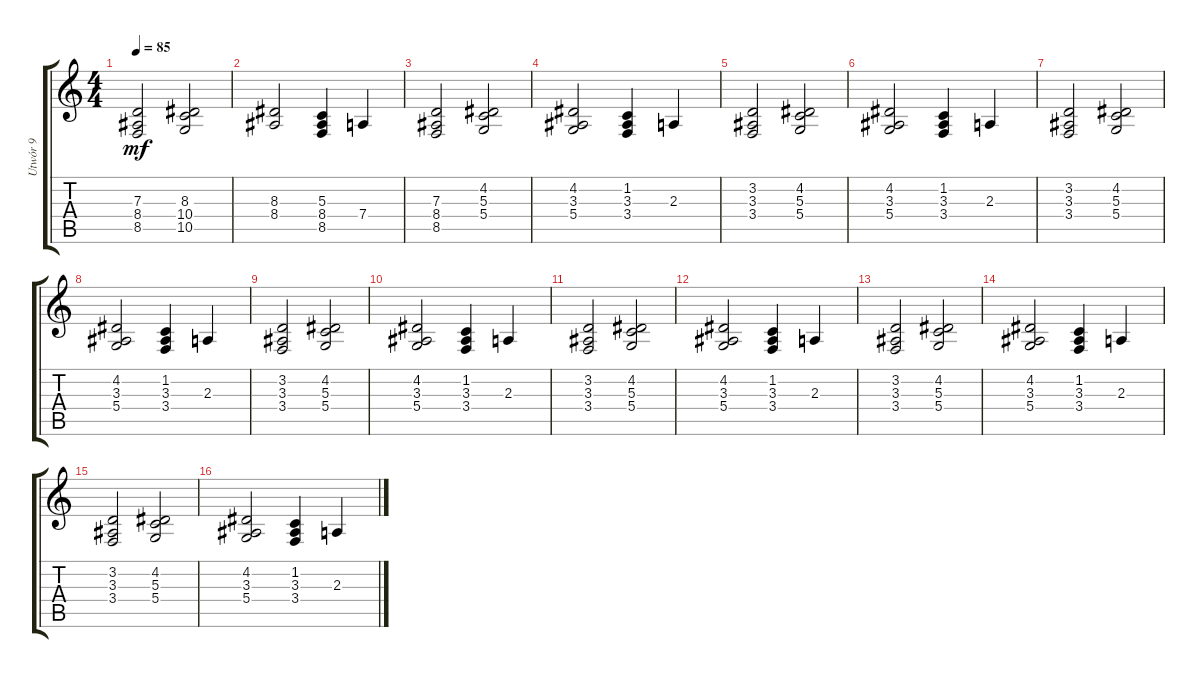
\track ("Utwór 9" "Utwór 9") {instrument stringensemble1}
\staff {score tabs}
\tuning (E4 B3 G3 D3 A2 E2) {hide}
\ts (4 4)
\tempo 85
\clef g2
\ks c
(7.3 8.4 8.5).2{dy mf} (8.3 10.4 10.5).2 |
(8.3 8.4).2 (5.3 8.4 8.5).4 7.4.4 |
(7.3 8.4 8.5).2 (4.2 5.3 5.4).2 |
(4.2 3.3 5.4).2 (1.2 3.3 3.4).4 2.3.4 |
(3.2 3.3 3.4).2 (4.2 5.3 5.4).2 |
(4.2 3.3 5.4).2 (1.2 3.3 3.4).4 2.3.4 |
(3.2 3.3 3.4).2 (4.2 5.3 5.4).2 |
(4.2 3.3 5.4).2 (1.2 3.3 3.4).4 2.3.4 |
(3.2 3.3 3.4).2 (4.2 5.3 5.4).2 |
(4.2 3.3 5.4).2 (1.2 3.3 3.4).4 2.3.4 |
(3.2 3.3 3.4).2 (4.2 5.3 5.4).2 |
(4.2 3.3 5.4).2 (1.2 3.3 3.4).4 2.3.4 |
(3.2 3.3 3.4).2 (4.2 5.3 5.4).2 |
(4.2 3.3 5.4).2 (1.2 3.3 3.4).4 2.3.4 |
(3.2 3.3 3.4).2 (4.2 5.3 5.4).2 |
(4.2 3.3 5.4).2 (1.2 3.3 3.4).4 2.3.4
